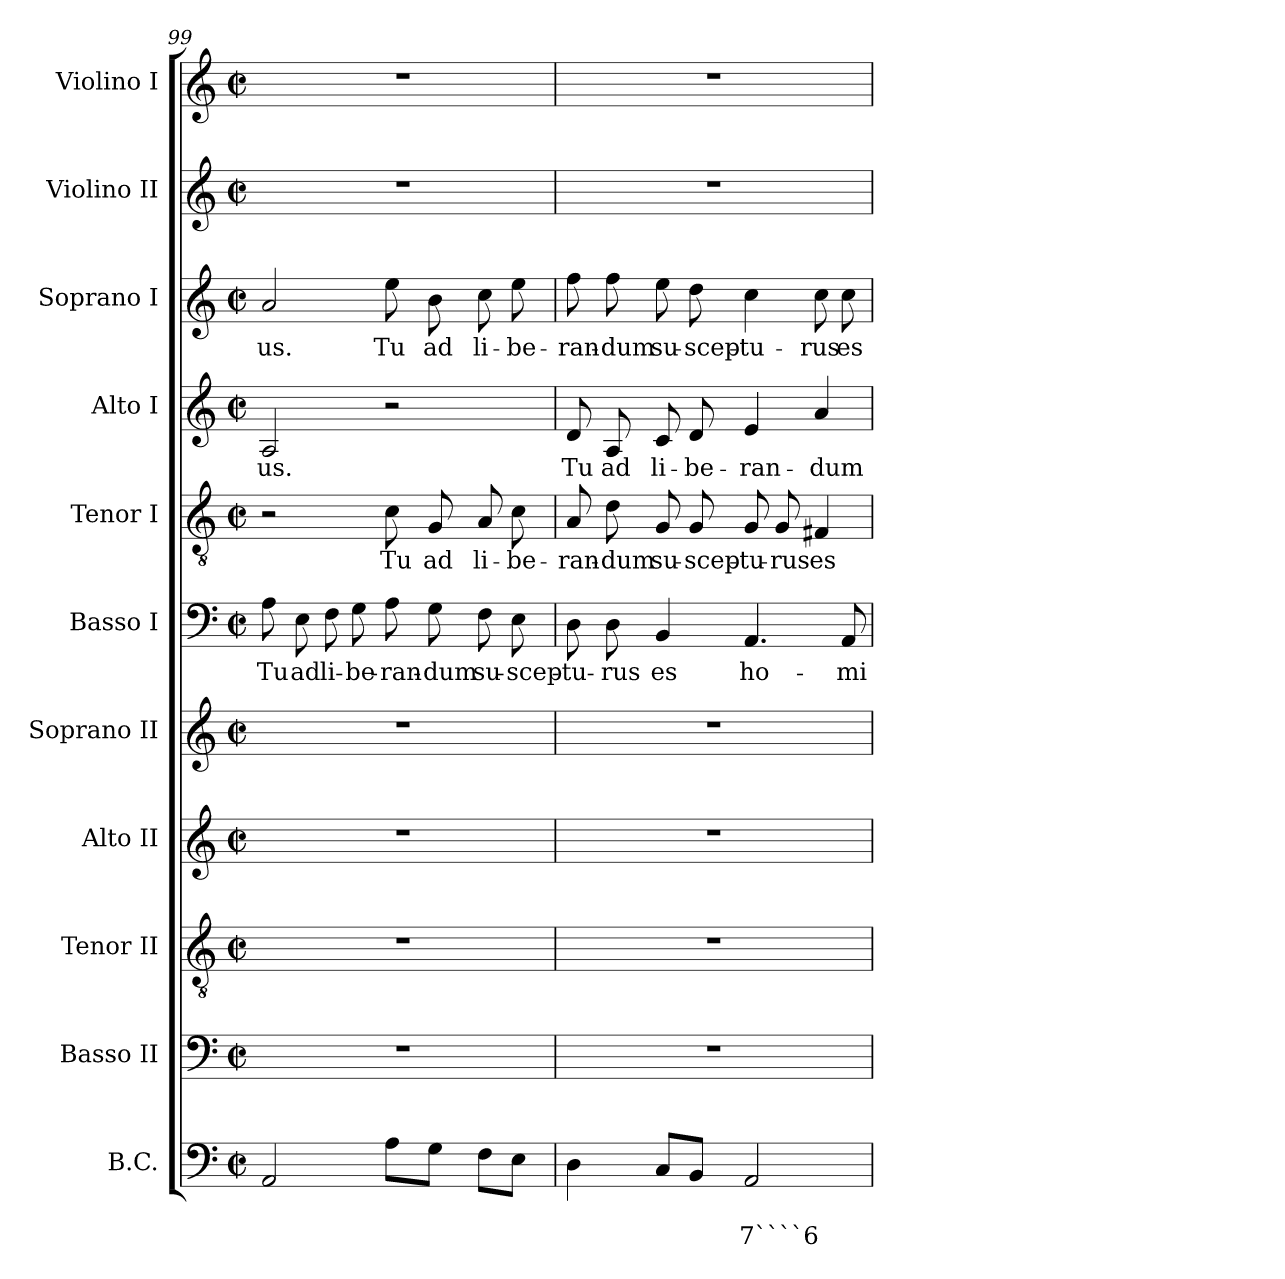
**kern	**text	**text	**kern	**kern	**kern	**kern	**kern	**text	**kern	**text	**kern	**text	**kern	**text	**kern	**kern
*part11	*part11	*part11	*part10	*part9	*part8	*part7	*part6	*part6	*part5	*part5	*part4	*part4	*part3	*part3	*part2	*part1
*staff11	*staff11	*staff11	*staff10	*staff9	*staff8	*staff7	*staff6	*staff6	*staff5	*staff5	*staff4	*staff4	*staff3	*staff3	*staff2	*staff1
*I"B.C.	*	*	*I"Basso II	*I"Tenor II	*I"Alto II	*I"Soprano II	*I"Basso I	*	*I"Tenor I	*	*I"Alto I	*	*I"Soprano I	*	*I"Violino II	*I"Violino I
*I'BC	*	*	*I'B 2	*I'T 2	*I'A 2	*I'S 2	*I'B 1	*	*I'T 1	*	*I'A 1	*	*I'S 1	*	*I'Vln. II	*I'Vln. I
!!LO:PB:g=z
*clefF4	*	*	*clefF4	*clefGv2	*clefG2	*clefG2	*clefF4	*	*clefGv2	*	*clefG2	*	*clefG2	*	*clefG2	*clefG2
*k[]	*	*	*k[]	*k[]	*k[]	*k[]	*k[]	*	*k[]	*	*k[]	*	*k[]	*	*k[]	*k[]
*C:	*	*	*C:	*C:	*C:	*C:	*C:	*	*C:	*	*C:	*	*C:	*	*C:	*C:
*M2/2	*	*	*M2/2	*M2/2	*M2/2	*M2/2	*M2/2	*	*M2/2	*	*M2/2	*	*M2/2	*	*M2/2	*M2/2
*met(c|)	*	*	*met(c|)	*met(c|)	*met(c|)	*met(c|)	*met(c|)	*	*met(c|)	*	*met(c|)	*	*met(c|)	*	*met(c|)	*met(c|)
=99	=99	=99	=99	=99	=99	=99	=99	=99	=99	=99	=99	=99	=99	=99	=99	=99
!	!	!	!	!	!	!	!	!LO:LY:b	!	!	!	!	!	!	!	!
!	!	!	!	!	!	!	!	!	!	!	!	!LO:LY:b	!	!	!	!
!	!	!	!	!	!	!	!	!	!	!	!	!	!	!LO:LY:b	!	!
2AA/	.	.	1r	1r	1r	1r	8A\	Tu	2r	.	2A/	-us.	2a/	-us.	1r	1r
!	!	!	!	!	!	!	!	!LO:LY:b	!	!	!	!	!	!	!	!
.	.	.	.	.	.	.	8E\	ad	.	.	.	.	.	.	.	.
!	!	!	!	!	!	!	!	!LO:LY:b	!	!	!	!	!	!	!	!
.	.	.	.	.	.	.	8F\	li-	.	.	.	.	.	.	.	.
!	!	!	!	!	!	!	!	!LO:LY:b	!	!	!	!	!	!	!	!
.	.	.	.	.	.	.	8G\	-be-	.	.	.	.	.	.	.	.
!	!	!	!	!	!	!	!	!LO:LY:b	!	!	!	!	!	!	!	!
!	!	!	!	!	!	!	!	!	!	!LO:LY:b	!	!	!	!	!	!
!	!	!	!	!	!	!	!	!	!	!	!	!	!	!LO:LY:b	!	!
8A\L	.	.	.	.	.	.	8A\	-ran-	8c\	Tu	2r	.	8ee\	Tu	.	.
!	!	!	!	!	!	!	!	!LO:LY:b	!	!	!	!	!	!	!	!
!	!	!	!	!	!	!	!	!	!	!LO:LY:b	!	!	!	!	!	!
!	!	!	!	!	!	!	!	!	!	!	!	!	!	!LO:LY:b	!	!
8G\J	.	.	.	.	.	.	8G\	-dum	8G/	ad	.	.	8b\	ad	.	.
!	!	!	!	!	!	!	!	!LO:LY:b	!	!	!	!	!	!	!	!
!	!	!	!	!	!	!	!	!	!	!LO:LY:b	!	!	!	!	!	!
!	!	!	!	!	!	!	!	!	!	!	!	!	!	!LO:LY:b	!	!
8F\L	.	.	.	.	.	.	8F\	su-	8A/	li-	.	.	8cc\	li-	.	.
!	!	!	!	!	!	!	!	!LO:LY:b	!	!	!	!	!	!	!	!
!	!	!	!	!	!	!	!	!	!	!LO:LY:b	!	!	!	!	!	!
!	!	!	!	!	!	!	!	!	!	!	!	!	!	!LO:LY:b	!	!
8E\J	.	.	.	.	.	.	8E\	-scep-	8c\	-be-	.	.	8ee\	-be-	.	.
=100	=100	=100	=100	=100	=100	=100	=100	=100	=100	=100	=100	=100	=100	=100	=100	=100
!	!	!	!	!	!	!	!	!LO:LY:b	!	!	!	!	!	!	!	!
!	!	!	!	!	!	!	!	!	!	!LO:LY:b	!	!	!	!	!	!
!	!	!	!	!	!	!	!	!	!	!	!	!LO:LY:b	!	!	!	!
!	!	!	!	!	!	!	!	!	!	!	!	!	!	!LO:LY:b	!	!
4D\	.	.	1r	1r	1r	1r	8D\	-tu-	8A/	-ran-	8d/	Tu	8ff\	-ran-	1r	1r
!	!	!	!	!	!	!	!	!LO:LY:b	!	!	!	!	!	!	!	!
!	!	!	!	!	!	!	!	!	!	!LO:LY:b	!	!	!	!	!	!
!	!	!	!	!	!	!	!	!	!	!	!	!LO:LY:b	!	!	!	!
!	!	!	!	!	!	!	!	!	!	!	!	!	!	!LO:LY:b	!	!
.	.	.	.	.	.	.	8D\	-rus	8d\	-dum	8A/	ad	8ff\	-dum	.	.
!	!	!	!	!	!	!	!	!LO:LY:b	!	!	!	!	!	!	!	!
!	!	!	!	!	!	!	!	!	!	!LO:LY:b	!	!	!	!	!	!
!	!	!	!	!	!	!	!	!	!	!	!	!LO:LY:b	!	!	!	!
!	!	!	!	!	!	!	!	!	!	!	!	!	!	!LO:LY:b	!	!
8C/L	.	.	.	.	.	.	4BB/	es	8G/	su-	8c/	li-	8ee\	su-	.	.
!	!	!	!	!	!	!	!	!	!	!LO:LY:b	!	!	!	!	!	!
!	!	!	!	!	!	!	!	!	!	!	!	!LO:LY:b	!	!	!	!
!	!	!	!	!	!	!	!	!	!	!	!	!	!	!LO:LY:b	!	!
8BB/J	.	.	.	.	.	.	.	.	8G/	-scep-	8d/	-be-	8dd\	-scep-	.	.
!	!	!LO:LY:b	!	!	!	!	!	!	!	!	!	!	!	!	!	!
!	!	!	!	!	!	!	!	!LO:LY:b	!	!	!	!	!	!	!	!
!	!	!	!	!	!	!	!	!	!	!LO:LY:b	!	!	!	!	!	!
!	!	!	!	!	!	!	!	!	!	!	!	!LO:LY:b	!	!	!	!
!	!	!	!	!	!	!	!	!	!	!	!	!	!	!LO:LY:b	!	!
2AA/	.	7````6	.	.	.	.	4.AA/	ho-	8G/	-tu-	4e/	-ran-	4cc\	-tu-	.	.
!	!	!	!	!	!	!	!	!	!	!LO:LY:b	!	!	!	!	!	!
.	.	.	.	.	.	.	.	.	8G/	-rus	.	.	.	.	.	.
!	!	!	!	!	!	!	!	!	!	!LO:LY:b	!	!	!	!	!	!
!	!	!	!	!	!	!	!	!	!	!	!	!LO:LY:b	!	!	!	!
!	!	!	!	!	!	!	!	!	!	!	!	!	!	!LO:LY:b	!	!
.	.	.	.	.	.	.	.	.	4F#X/	es	4a/	-dum	8cc\	-rus	.	.
!	!	!	!	!	!	!	!	!LO:LY:b	!	!	!	!	!	!	!	!
!	!	!	!	!	!	!	!	!	!	!	!	!	!	!LO:LY:b	!	!
.	.	.	.	.	.	.	8AA/	-mi-	.	.	.	.	8cc\	es	.	.
=	=	=	=	=	=	=	=	=	=	=	=	=	=	=	=	=
*-	*-	*-	*-	*-	*-	*-	*-	*-	*-	*-	*-	*-	*-	*-	*-	*-
